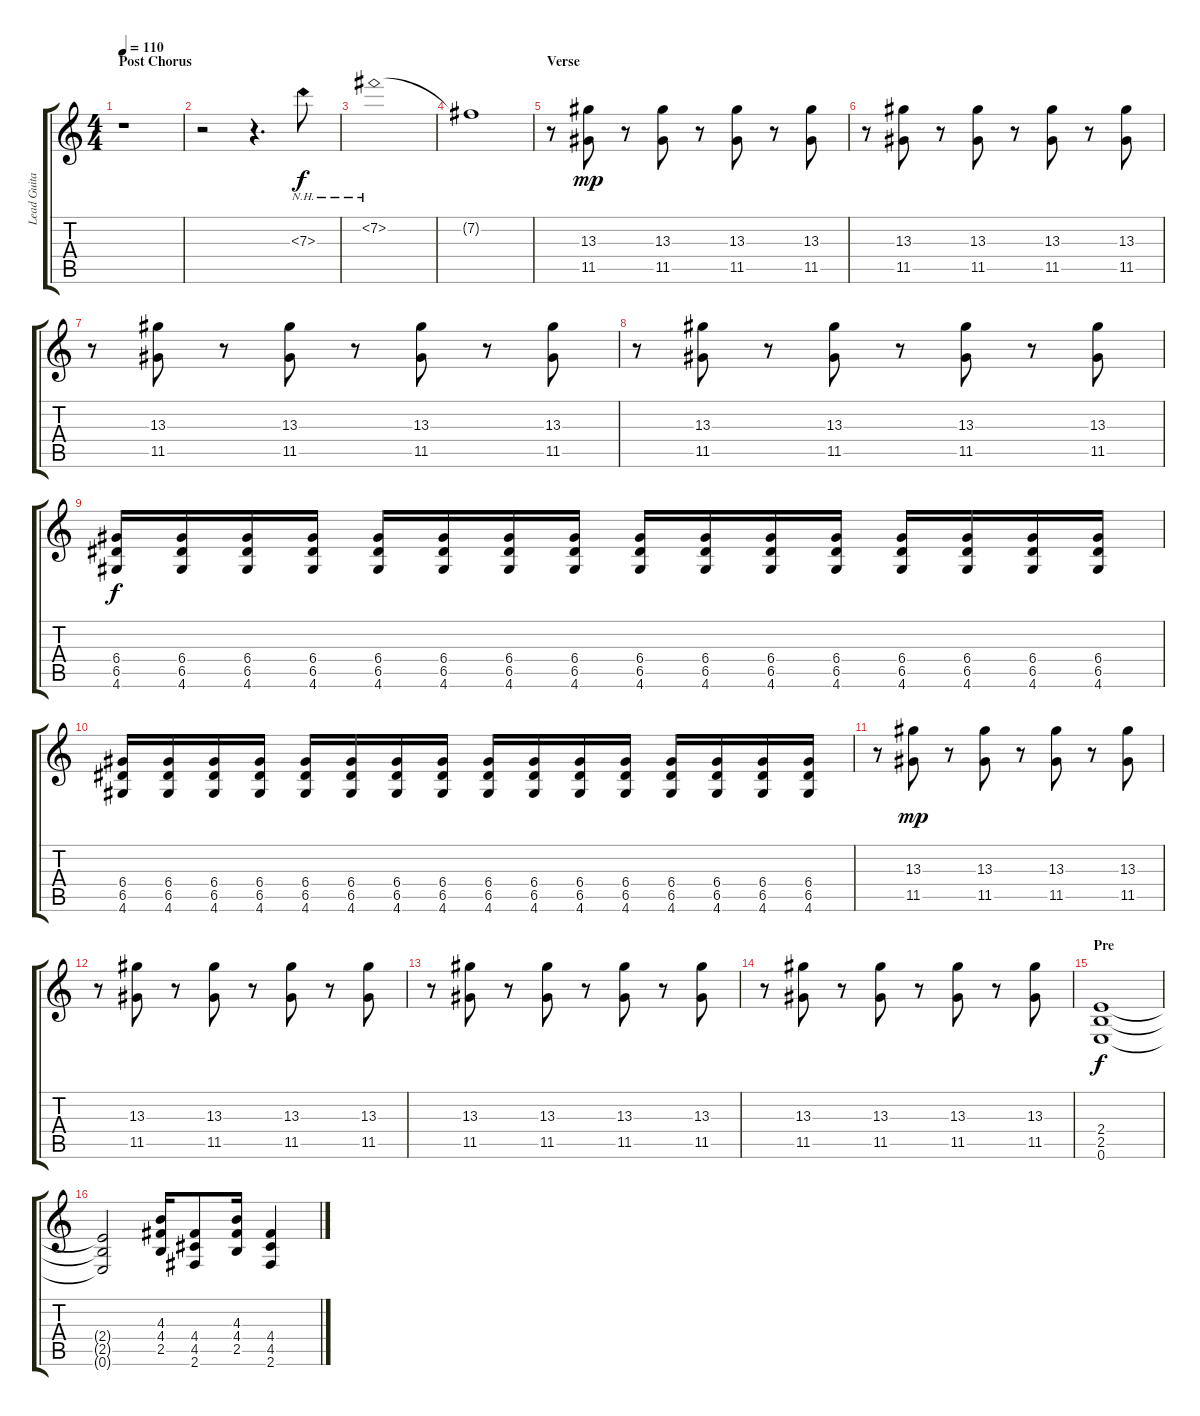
\track ("Lead Guitar" "Lead Guita") {instrument distortionguitar}
\staff {score tabs}
\tuning (E4 B3 G3 D3 A2 E2) {hide}
\ts (4 4)
\section ("" "Post Chorus")
\tempo 110
\clef g2
\ks c
r.1{dy mp} |
r.2 r.4{d} 7.3{nh}.8{dy f} |
7.2{nh}.1 |
7.2{t}.1 |
\section ("" "Verse")
r.8 (13.3 11.5).8{dy mp} r.8 (13.3 11.5).8 r.8 (13.3 11.5).8 r.8 (13.3 11.5).8 |
r.8 (13.3 11.5).8 r.8 (13.3 11.5).8 r.8 (13.3 11.5).8 r.8 (13.3 11.5).8 |
r.8 (13.3 11.5).8 r.8 (13.3 11.5).8 r.8 (13.3 11.5).8 r.8 (13.3 11.5).8 |
r.8 (13.3 11.5).8 r.8 (13.3 11.5).8 r.8 (13.3 11.5).8 r.8 (13.3 11.5).8 |
(6.4 6.5 4.6).16{dy f} (6.4 6.5 4.6).16 (6.4 6.5 4.6).16 (6.4 6.5 4.6).16 (6.4 6.5 4.6).16 (6.4 6.5 4.6).16 (6.4 6.5 4.6).16 (6.4 6.5 4.6).16 (6.4 6.5 4.6).16 (6.4 6.5 4.6).16 (6.4 6.5 4.6).16 (6.4 6.5 4.6).16 (6.4 6.5 4.6).16 (6.4 6.5 4.6).16 (6.4 6.5 4.6).16 (6.4 6.5 4.6).16 |
(6.4 6.5 4.6).16 (6.4 6.5 4.6).16 (6.4 6.5 4.6).16 (6.4 6.5 4.6).16 (6.4 6.5 4.6).16 (6.4 6.5 4.6).16 (6.4 6.5 4.6).16 (6.4 6.5 4.6).16 (6.4 6.5 4.6).16 (6.4 6.5 4.6).16 (6.4 6.5 4.6).16 (6.4 6.5 4.6).16 (6.4 6.5 4.6).16 (6.4 6.5 4.6).16 (6.4 6.5 4.6).16 (6.4 6.5 4.6).16 |
r.8 (13.3 11.5).8{dy mp} r.8 (13.3 11.5).8 r.8 (13.3 11.5).8 r.8 (13.3 11.5).8 |
r.8 (13.3 11.5).8 r.8 (13.3 11.5).8 r.8 (13.3 11.5).8 r.8 (13.3 11.5).8 |
r.8 (13.3 11.5).8 r.8 (13.3 11.5).8 r.8 (13.3 11.5).8 r.8 (13.3 11.5).8 |
r.8 (13.3 11.5).8 r.8 (13.3 11.5).8 r.8 (13.3 11.5).8 r.8 (13.3 11.5).8 |
\section ("" "Pre")
(2.4 2.5 0.6).1{dy f} |
(2.4{t} 2.5{t} 0.6{t}).2 (4.3 4.4 2.5).16 (4.4 4.5 2.6).8 (4.3 4.4 2.5).16 (4.4 4.5 2.6).4
